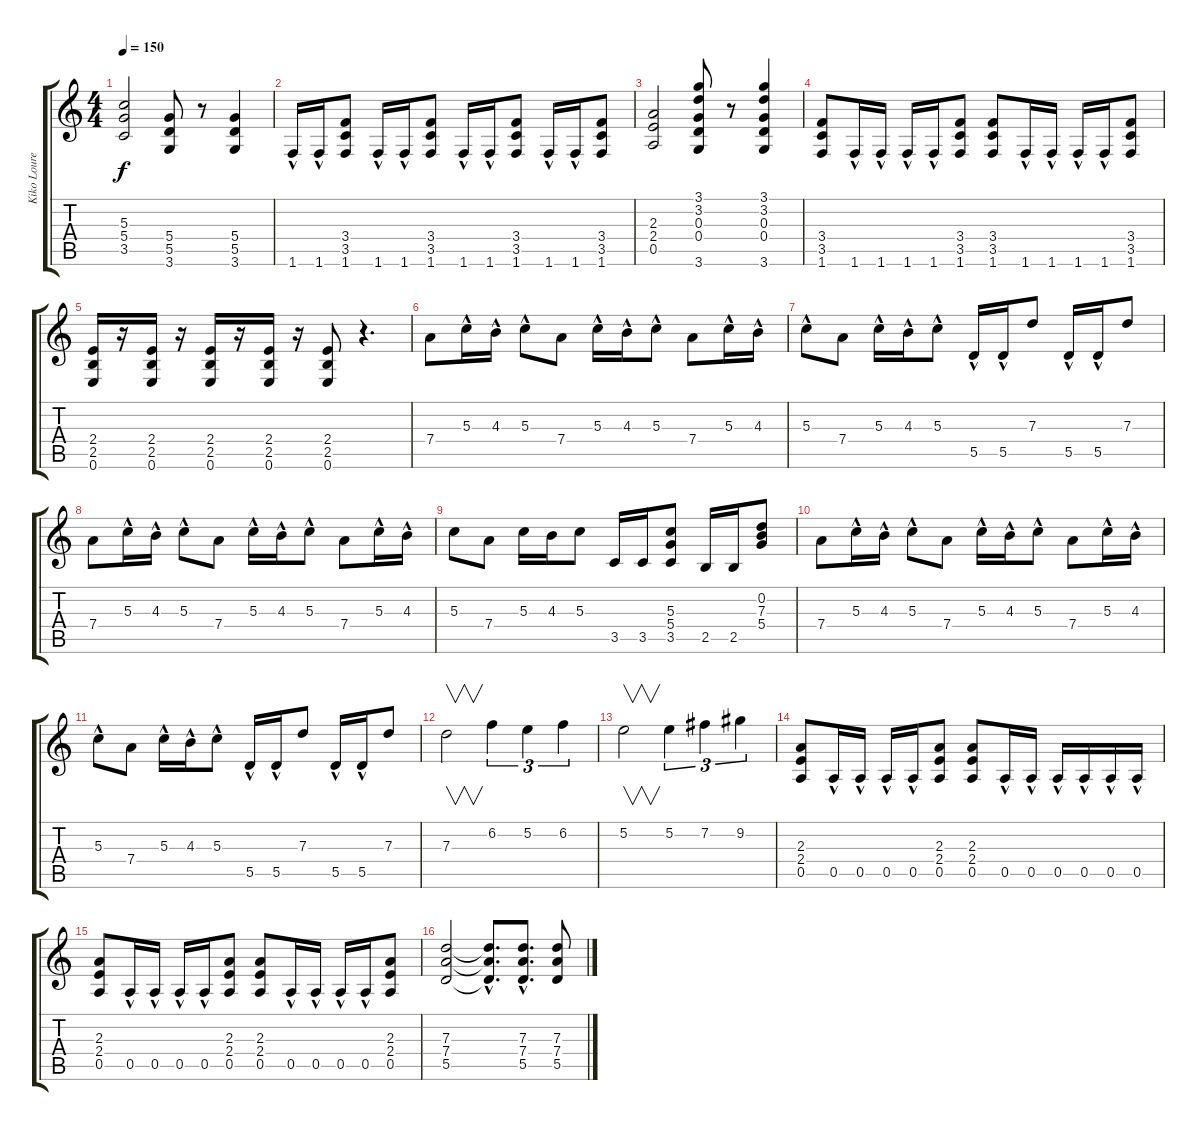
\track ("Kiko Loureiro" "Kiko Loure") {instrument distortionguitar}
\staff {score tabs}
\tuning (E4 B3 G3 D3 A2 E2) {hide}
\ts (4 4)
\tempo 150
\clef g2
\ks c
(5.3 5.4 3.5).2{dy f} (5.4 5.5 3.6).8 r.8 (5.4 5.5 3.6).4 |
1.6{hac}.16 1.6{hac}.16 (3.4 3.5 1.6).8 1.6{hac}.16 1.6{hac}.16 (3.4 3.5 1.6).8 1.6{hac}.16 1.6{hac}.16 (3.4 3.5 1.6).8 1.6{hac}.16 1.6{hac}.16 (3.4 3.5 1.6).8 |
(2.3 2.4 0.5).2 (3.1 3.2 0.3 0.4 3.6).8 r.8 (3.1 3.2 0.3 0.4 3.6).4 |
(3.4 3.5 1.6).8 1.6{hac}.16 1.6{hac}.16 1.6{hac}.16 1.6{hac}.16 (3.4 3.5 1.6).8 (3.4 3.5 1.6).8 1.6{hac}.16 1.6{hac}.16 1.6{hac}.16 1.6{hac}.16 (3.4 3.5 1.6).8 |
(2.4 2.5 0.6).16 r.16 (2.4 2.5 0.6).16 r.16 (2.4 2.5 0.6).16 r.16 (2.4 2.5 0.6).16 r.16 (2.4 2.5 0.6).8 r.4{d} |
7.4.8 5.3{hac}.16 4.3{hac}.16 5.3{hac}.8 7.4.8 5.3{hac}.16 4.3{hac}.16 5.3{hac}.8 7.4.8 5.3{hac}.16 4.3{hac}.16 |
5.3{hac}.8 7.4.8 5.3{hac}.16 4.3{hac}.16 5.3{hac}.8 5.5{hac}.16 5.5{hac}.16 7.3.8 5.5{hac}.16 5.5{hac}.16 7.3.8 |
7.4.8 5.3{hac}.16 4.3{hac}.16 5.3{hac}.8 7.4.8 5.3{hac}.16 4.3{hac}.16 5.3{hac}.8 7.4.8 5.3{hac}.16 4.3{hac}.16 |
5.3.8 7.4.8 5.3.16 4.3.16 5.3.8 3.5.16 3.5.16 (5.3 5.4 3.5).8 2.5.16 2.5.16 (0.2 7.3 5.4).8 |
7.4.8 5.3{hac}.16 4.3{hac}.16 5.3{hac}.8 7.4.8 5.3{hac}.16 4.3{hac}.16 5.3{hac}.8 7.4.8 5.3{hac}.16 4.3{hac}.16 |
5.3{hac}.8 7.4.8 5.3{hac}.16 4.3{hac}.16 5.3{hac}.8 5.5{hac}.16 5.5{hac}.16 7.3.8 5.5{hac}.16 5.5{hac}.16 7.3.8 |
7.3.2{v} 6.2.4{tu (3 2)} 5.2.4{tu (3 2)} 6.2.4{tu (3 2)} |
5.2.2{v} 5.2.4{tu (3 2)} 7.2.4{tu (3 2)} 9.2.4{tu (3 2)} |
(2.3 2.4 0.5).8 0.5{hac}.16 0.5{hac}.16 0.5{hac}.16 0.5{hac}.16 (2.3 2.4 0.5).8 (2.3 2.4 0.5).8 0.5{hac}.16 0.5{hac}.16 0.5{hac}.16 0.5{hac}.16 0.5{hac}.16 0.5{hac}.16 |
(2.3 2.4 0.5).8 0.5{hac}.16 0.5{hac}.16 0.5{hac}.16 0.5{hac}.16 (2.3 2.4 0.5).8 (2.3 2.4 0.5).8 0.5{hac}.16 0.5{hac}.16 0.5{hac}.16 0.5{hac}.16 (2.3 2.4 0.5).8 |
(7.3 7.4 5.5).2 (7.3{hac t} 7.4{hac t} 5.5{hac t}).8{d} (7.3{hac} 7.4{hac} 5.5{hac}).8{d} (7.3 7.4 5.5).8
